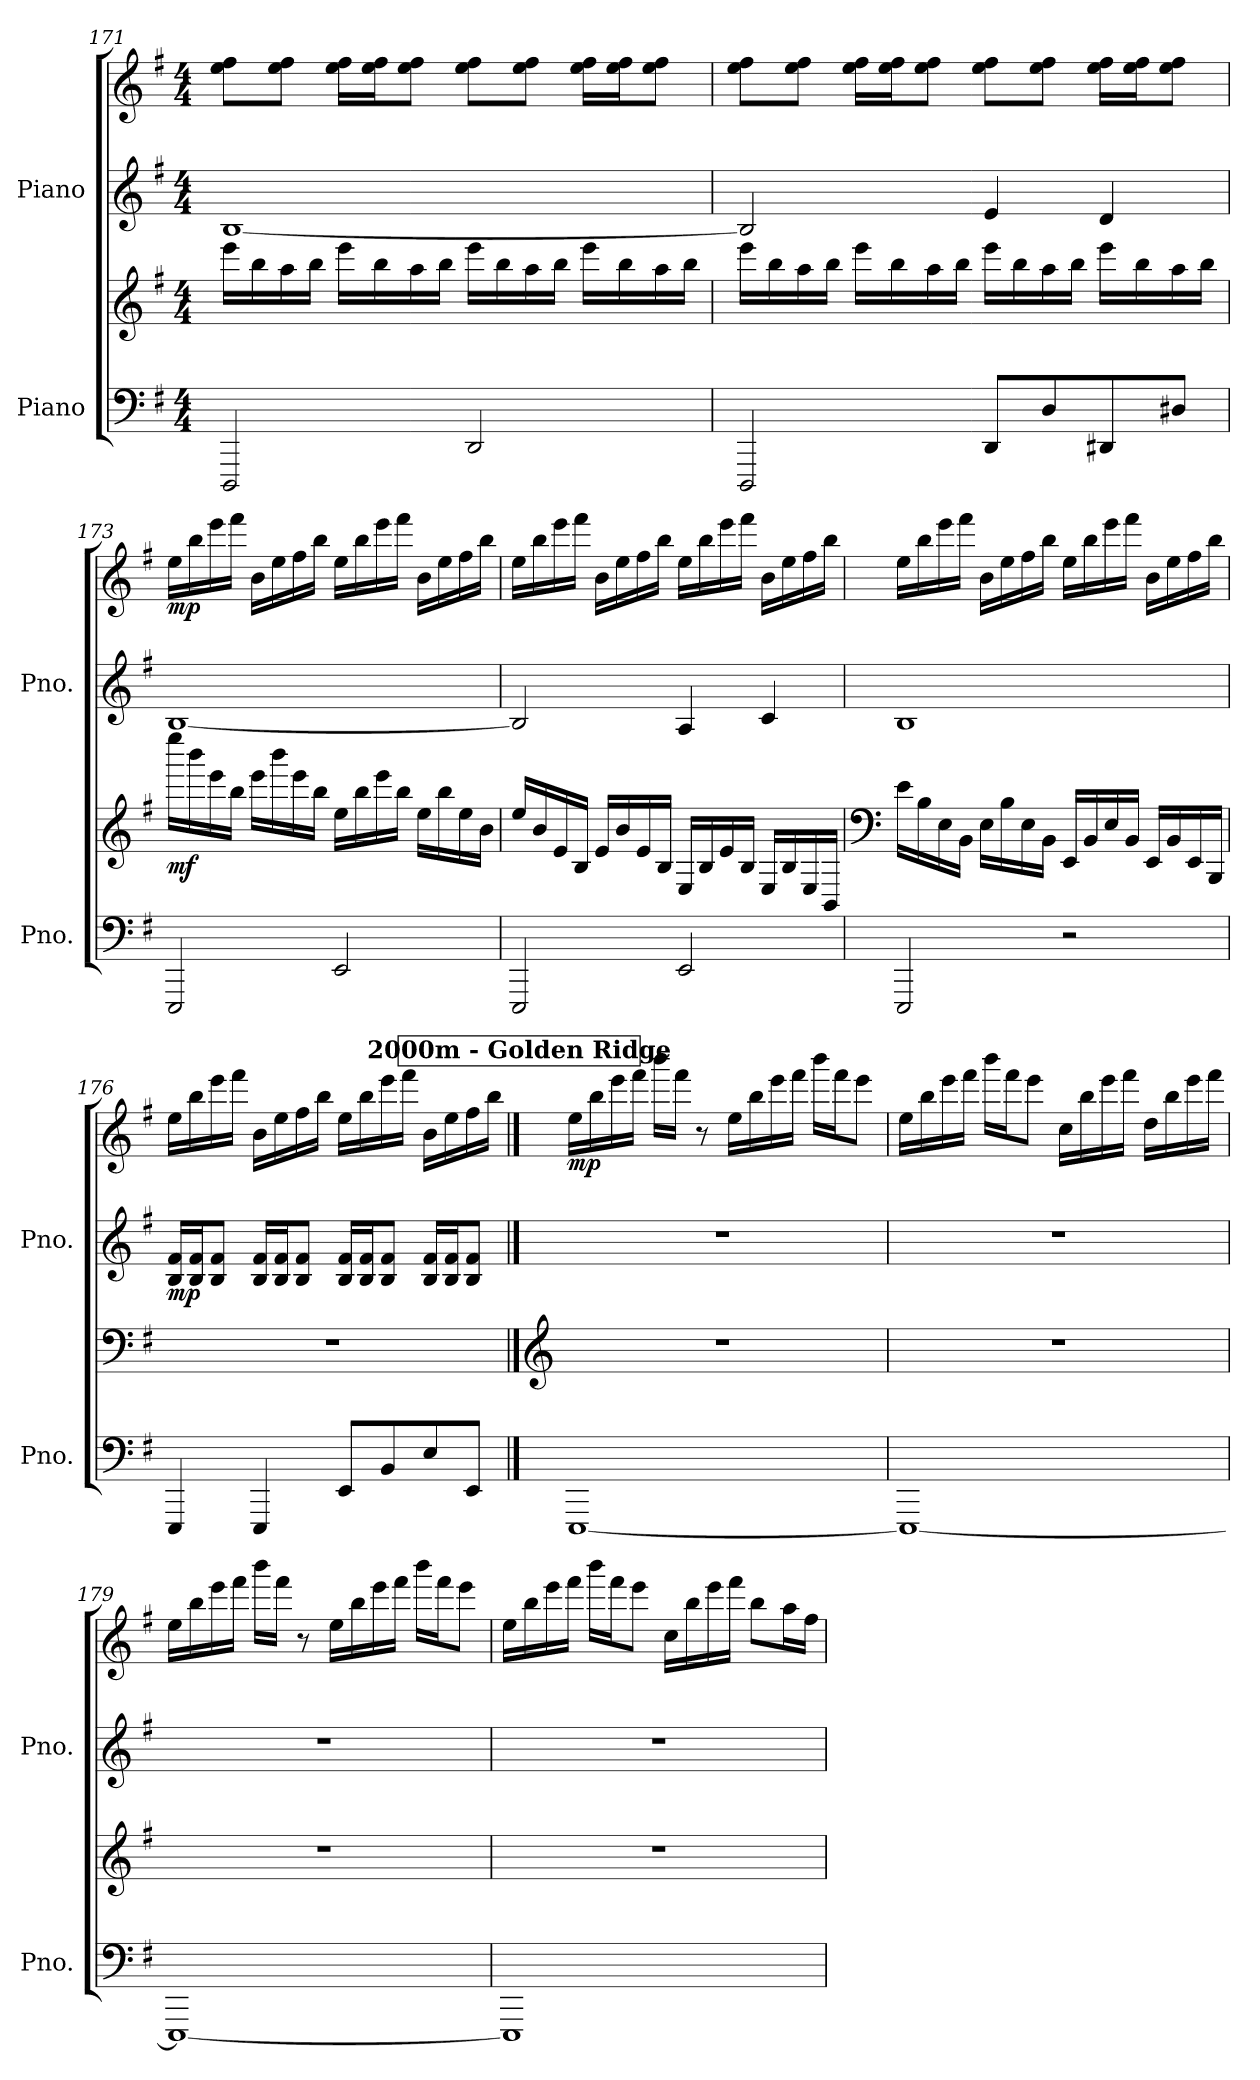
**kern	**kern	**dynam	**kern	**kern	**dynam
*part2	*part2	*part2	*part1	*part1	*part1
*staff4	*staff3	*staff3/4	*staff2	*staff1	*staff1/2
*I"Piano	*	*	*I"Piano	*	*
*I'Pno.	*	*	*I'Pno.	*	*
!!LO:LB:g=z
*clefF4	*clefG2	*	*clefG2	*clefG2	*
*k[f#]	*k[f#]	*	*k[f#]	*k[f#]	*
*M4/4	*M4/4	*	*M4/4	*M4/4	*
=171	=171	=171	=171	=171	=171
2DDD/	16eee\LL	.	[1B	8ee\ 8ff#\L	.
.	16bb\	.	.	.	.
.	16aa\	.	.	8ee\ 8ff#\J	.
.	16bb\JJ	.	.	.	.
.	16eee\LL	.	.	16ee\ 16ff#\LL	.
.	16bb\	.	.	16ee\ 16ff#\J	.
.	16aa\	.	.	8ee\ 8ff#\J	.
.	16bb\JJ	.	.	.	.
2DD/	16eee\LL	.	.	8ee\ 8ff#\L	.
.	16bb\	.	.	.	.
.	16aa\	.	.	8ee\ 8ff#\J	.
.	16bb\JJ	.	.	.	.
.	16eee\LL	.	.	16ee\ 16ff#\LL	.
.	16bb\	.	.	16ee\ 16ff#\J	.
.	16aa\	.	.	8ee\ 8ff#\J	.
.	16bb\JJ	.	.	.	.
=172	=172	=172	=172	=172	=172
2DDD/	16eee\LL	.	2B/]	8ee\ 8ff#\L	.
.	16bb\	.	.	.	.
.	16aa\	.	.	8ee\ 8ff#\J	.
.	16bb\JJ	.	.	.	.
.	16eee\LL	.	.	16ee\ 16ff#\LL	.
.	16bb\	.	.	16ee\ 16ff#\J	.
.	16aa\	.	.	8ee\ 8ff#\J	.
.	16bb\JJ	.	.	.	.
8DD/L	16eee\LL	.	4e/	8ee\ 8ff#\L	.
.	16bb\	.	.	.	.
8D/	16aa\	.	.	8ee\ 8ff#\J	.
.	16bb\JJ	.	.	.	.
8DD#X/	16eee\LL	.	4d/	16ee\ 16ff#\LL	.
.	16bb\	.	.	16ee\ 16ff#\J	.
8D#X/J	16aa\	.	.	8ee\ 8ff#\J	.
.	16bb\JJ	.	.	.	.
!!LO:PB:g=z
=173	=173	=173	=173	=173	=173
!	!	!LO:DY:b	!	!	!LO:DY:b
2EEE/	16eeee\LL	mf	[1B	16ee\LL	mp
.	16bbb\	.	.	16bb\	.
.	16eee\	.	.	16eee\	.
.	16bb\JJ	.	.	16fff#\JJ	.
.	16eee\LL	.	.	16b\LL	.
.	16bbb\	.	.	16ee\	.
.	16eee\	.	.	16ff#\	.
.	16bb\JJ	.	.	16bb\JJ	.
2EE/	16ee\LL	.	.	16ee\LL	.
.	16bb\	.	.	16bb\	.
.	16eee\	.	.	16eee\	.
.	16bb\JJ	.	.	16fff#\JJ	.
.	16ee\LL	.	.	16b\LL	.
.	16bb\	.	.	16ee\	.
.	16ee\	.	.	16ff#\	.
.	16b\JJ	.	.	16bb\JJ	.
=174	=174	=174	=174	=174	=174
2EEE/	16ee/LL	.	2B/]	16ee\LL	.
.	16b/	.	.	16bb\	.
.	16e/	.	.	16eee\	.
.	16B/JJ	.	.	16fff#\JJ	.
.	16e/LL	.	.	16b\LL	.
.	16b/	.	.	16ee\	.
.	16e/	.	.	16ff#\	.
.	16B/JJ	.	.	16bb\JJ	.
2EE/	16E/LL	.	4A/	16ee\LL	.
.	16B/	.	.	16bb\	.
.	16e/	.	.	16eee\	.
.	16B/JJ	.	.	16fff#\JJ	.
.	16E/LL	.	4c/	16b\LL	.
.	16B/	.	.	16ee\	.
.	16E/	.	.	16ff#\	.
.	16BB/JJ	.	.	16bb\JJ	.
!!LO:LB:g=z
=175	=175	=175	=175	=175	=175
*	*clefF4	*	*	*	*
2EEE/	16e\LL	.	1B	16ee\LL	.
.	16B\	.	.	16bb\	.
.	16E\	.	.	16eee\	.
.	16BB\JJ	.	.	16fff#\JJ	.
.	16E\LL	.	.	16b\LL	.
.	16B\	.	.	16ee\	.
.	16E\	.	.	16ff#\	.
.	16BB\JJ	.	.	16bb\JJ	.
2r	16EE/LL	.	.	16ee\LL	.
.	16BB/	.	.	16bb\	.
.	16E/	.	.	16eee\	.
.	16BB/JJ	.	.	16fff#\JJ	.
.	16EE/LL	.	.	16b\LL	.
.	16BB/	.	.	16ee\	.
.	16EE/	.	.	16ff#\	.
.	16BBB/JJ	.	.	16bb\JJ	.
=176	=176	=176	=176	=176	=176
!	!	!	!	!	!LO:DY:b=2
4EEE/	1r	.	16B/ 16f#/LL	16ee\LL	mp
.	.	.	16B/ 16f#/J	16bb\	.
.	.	.	8B/ 8f#/J	16eee\	.
.	.	.	.	16fff#\JJ	.
4EEE/	.	.	16B/ 16f#/LL	16b\LL	.
.	.	.	16B/ 16f#/J	16ee\	.
.	.	.	8B/ 8f#/J	16ff#\	.
.	.	.	.	16bb\JJ	.
8EE/L	.	.	16B/ 16f#/LL	16ee\LL	.
.	.	.	16B/ 16f#/J	16bb\	.
8BB/	.	.	8B/ 8f#/J	16eee\	.
.	.	.	.	16fff#\JJ	.
8E/	.	.	16B/ 16f#/LL	16b\LL	.
.	.	.	16B/ 16f#/J	16ee\	.
8EE/J	.	.	8B/ 8f#/J	16ff#\	.
.	.	.	.	16bb\JJ	.
!!LO:PB:g=z
!!LO:REH:place=s1:a:B:fs=14:t=2000m - Golden Ridge
==177	==177	==177	==177	==177	==177
*	*clefG2	*	*	*	*
!	!	!	!	!	!LO:DY:b
[1EEE	1r	.	1r	16ee\LL	mp
.	.	.	.	16bb\	.
.	.	.	.	16eee\	.
.	.	.	.	16fff#\JJ	.
.	.	.	.	16bbb\LL	.
.	.	.	.	16fff#\JJ	.
.	.	.	.	8r	.
.	.	.	.	16ee\LL	.
.	.	.	.	16bb\	.
.	.	.	.	16eee\	.
.	.	.	.	16fff#\JJ	.
.	.	.	.	16bbb\LL	.
.	.	.	.	16fff#\J	.
.	.	.	.	8eee\J	.
=178	=178	=178	=178	=178	=178
1EEE_	1r	.	1r	16ee\LL	.
.	.	.	.	16bb\	.
.	.	.	.	16eee\	.
.	.	.	.	16fff#\JJ	.
.	.	.	.	16bbb\LL	.
.	.	.	.	16fff#\J	.
.	.	.	.	8eee\J	.
.	.	.	.	16cc\LL	.
.	.	.	.	16bb\	.
.	.	.	.	16eee\	.
.	.	.	.	16fff#\JJ	.
.	.	.	.	16dd\LL	.
.	.	.	.	16bb\	.
.	.	.	.	16eee\	.
.	.	.	.	16fff#\JJ	.
!!LO:LB:g=z
=179	=179	=179	=179	=179	=179
1EEE_	1r	.	1r	16ee\LL	.
.	.	.	.	16bb\	.
.	.	.	.	16eee\	.
.	.	.	.	16fff#\JJ	.
.	.	.	.	16bbb\LL	.
.	.	.	.	16fff#\JJ	.
.	.	.	.	8r	.
.	.	.	.	16ee\LL	.
.	.	.	.	16bb\	.
.	.	.	.	16eee\	.
.	.	.	.	16fff#\JJ	.
.	.	.	.	16bbb\LL	.
.	.	.	.	16fff#\J	.
.	.	.	.	8eee\J	.
=180	=180	=180	=180	=180	=180
1EEE]	1r	.	1r	16ee\LL	.
.	.	.	.	16bb\	.
.	.	.	.	16eee\	.
.	.	.	.	16fff#\JJ	.
.	.	.	.	16bbb\LL	.
.	.	.	.	16fff#\J	.
.	.	.	.	8eee\J	.
.	.	.	.	16cc\LL	.
.	.	.	.	16bb\	.
.	.	.	.	16eee\	.
.	.	.	.	16fff#\JJ	.
.	.	.	.	8bb\L	.
.	.	.	.	16aa\L	.
.	.	.	.	16ff#\JJ	.
=	=	=	=	=	=
*-	*-	*-	*-	*-	*-
